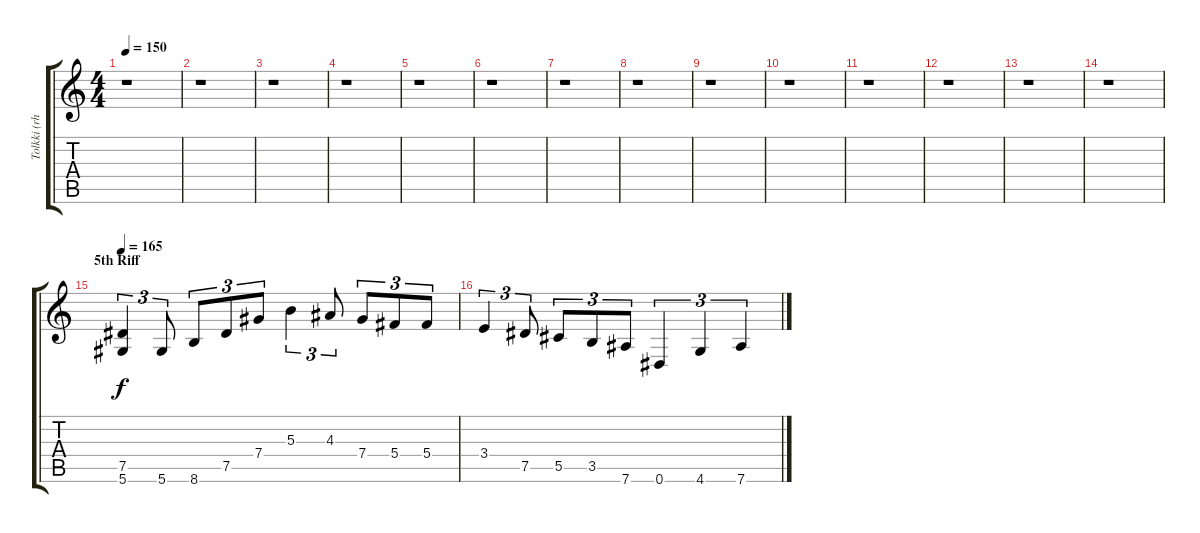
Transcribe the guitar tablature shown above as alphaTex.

\track ("Tolkki (rhythm)" "Tolkki (rh") {instrument overdrivenguitar}
\staff {score tabs}
\tuning (Eb4 Bb3 Gb3 Db3 Ab2 Eb2) {hide}
\ts (4 4)
\tempo 150
\clef g2
\ks c
r.1{dy f} |
r.1 |
r.1 |
r.1 |
r.1 |
r.1 |
r.1 |
r.1 |
r.1 |
r.1 |
r.1 |
r.1 |
r.1 |
r.1 |
\section ("" "5th Riff")
\tempo 165
(7.5 5.6).4{tu (3 2)} 5.6.8{tu (3 2)} 8.6.8{tu (3 2)} 7.5.8{tu (3 2)} 7.4.8{tu (3 2)} 5.3.4{tu (3 2)} 4.3.8{tu (3 2)} 7.4.8{tu (3 2)} 5.4.8{tu (3 2)} 5.4.8{tu (3 2)} |
3.4.4{tu (3 2)} 7.5.8{tu (3 2)} 5.5.8{tu (3 2)} 3.5.8{tu (3 2)} 7.6.8{tu (3 2)} 0.6.4{tu (3 2)} 4.6.4{tu (3 2)} 7.6.4{tu (3 2)}
